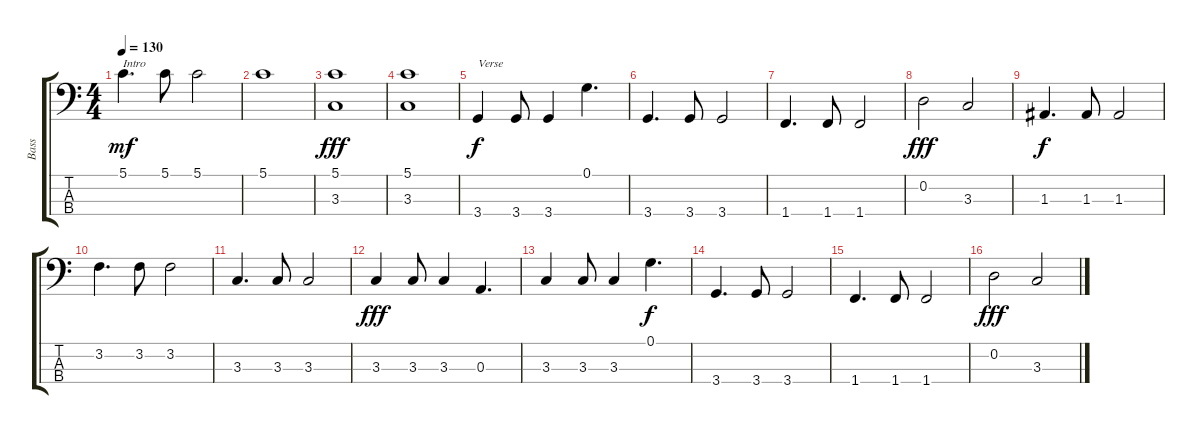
\track ("Bass" "Bass") {instrument electricbassfinger}
\staff {score tabs}
\tuning (G2 D2 A1 E1) {hide}
\ts (4 4)
\section ("" "")
\tempo 130
\clef f4
\ks c
5.1.4{d txt "Intro" dy mf instrument electricbassfinger} 5.1.8 5.1.2 |
5.1.1 |
(5.1 3.3).1{dy fff} |
(5.1 3.3).1 |
3.4.4{txt "Verse" dy f} 3.4.8 3.4.4 0.1.4{d} |
3.4.4{d} 3.4.8 3.4.2 |
1.4.4{d} 1.4.8 1.4.2 |
0.2.2{dy fff} 3.3.2 |
1.3.4{d dy f} 1.3.8 1.3.2 |
3.2.4{d} 3.2.8 3.2.2 |
3.3.4{d} 3.3.8 3.3.2 |
3.3.4{dy fff} 3.3.8 3.3.4 0.3.4{d} |
3.3.4 3.3.8 3.3.4 0.1.4{d dy f} |
3.4.4{d} 3.4.8 3.4.2 |
1.4.4{d} 1.4.8 1.4.2 |
0.2.2{dy fff} 3.3.2
